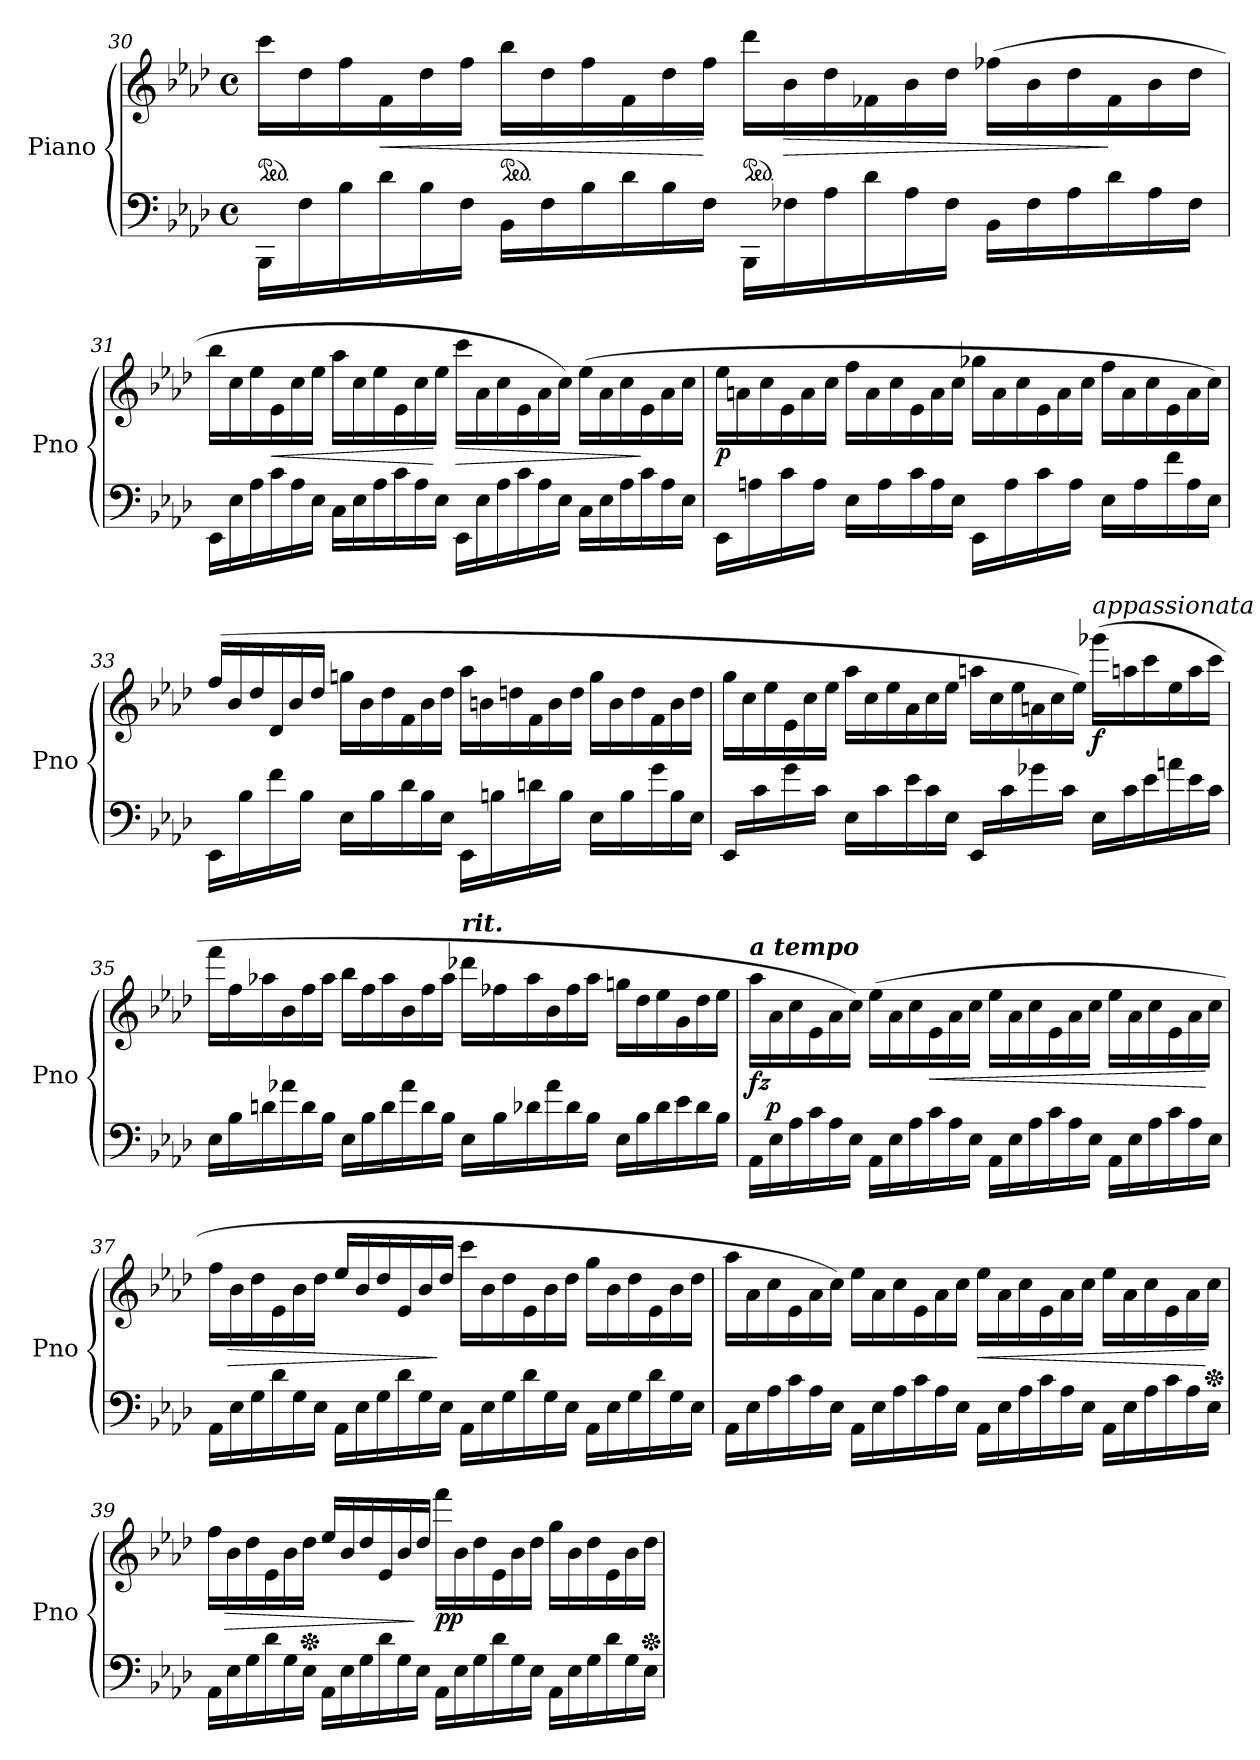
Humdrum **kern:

**kern	**kern	**dynam
*part1	*part1	*part1
*staff2	*staff1	*staff1/2
*I"Piano	*	*
*I'Pno	*	*
*clefF4	*clefG2	*
*k[b-e-a-d-]	*k[b-e-a-d-]	*
*M4/4	*M4/4	*
*met(c)	*met(c)	*
*Xtuplet	*	*
*	*ped	*
*	*Xtuplet	*
=30	=30	=30
24BBB-/LL	24ccc\LL	.
24F\	24dd-\	.
24B-\	24ff\	.
!	!	!LO:HP:b
24d-\	24f\	<
24B-\	24dd-\	.
24F\JJ	24ff\JJ	.
*	*ped	*
24BB-\LL	24bb-\LL	.
24F\	24dd-\	.
24B-\	24ff\	.
24d-\	24f\	.
24B-\	24dd-\	.
24F\JJ	24ff\JJ	[
*	*ped	*
24BBB-/LL	24ddd-\LL	.
!	!	!LO:HP:b
24F-X\	24b-\	>
24A-\	24dd-\	.
24d-\	24f-X\	.
24A-\	24b-\	.
24F-\JJ	24dd-\JJ	.
24BB-\LL	(24ff-X\LL	.
24F-\	24b-\	.
24A-\	24dd-\	.
24d-\	24f-\	]
24A-\	24b-\	.
24F-\JJ	24dd-\JJ	.
!!LO:LB:g=z
=31	=31	=31
24EE-\LL	24bb-\LL	.
24E-\	24cc\	.
24A-\	24ee-\	.
!	!	!LO:HP:b
24c\	24e-\	<
24A-\	24cc\	.
24E-\JJ	24ee-\JJ	.
24C\LL	24aa-\LL	.
24E-\	24cc\	.
24A-\	24ee-\	.
24c\	24e-\	.
24A-\	24cc\	.
24E-\JJ	24ee-\JJ	[
!	!	!LO:HP:b
24EE-\LL	24ccc\LL	>
24E-\	24a-\	.
24A-\	24cc\	.
24c\	24e-\	.
24A-\	24a-\	.
24E-\JJ	24cc\JJ)	.
24C\LL	(24ee-\LL	.
24E-\	24a-\	.
24A-\	24cc\	.
24c\	24e-\	]
24A-\	24a-\	.
24E-\JJ	24cc\JJ	.
=32	=32	=32
!	!	!LO:DY:b
16EE-\LL	24ee-\LL	p
.	24an\	.
16An\	.	.
.	24cc\	.
16c\	24e-\	.
.	24a\	.
16A\JJ	.	.
.	24cc\JJ	.
!	!	!LO:DY:b
16E-\LL	24ff\LL	other-dynamics
.	24a\	.
16A\	.	.
.	24cc\	.
24c\	24e-\	.
24A\	24a\	.
24E-\JJ	24cc\JJ	.
16EE-\LL	24gg-X\LL	.
.	24a\	.
16A\	.	.
.	24cc\	.
16c\	24e-\	.
.	24a\	.
16A\JJ	.	.
.	24cc\JJ	.
16E-\LL	24ff\LL	.
.	24a\	.
16A\	.	.
.	24cc\	.
24f\	24e-\	.
24A\	24a\	.
24E-\JJ	24cc\JJ)	.
!!LO:PB:g=z
=33	=33	=33
16EE-/LL	(24ff/LL	.
.	24b-/	.
16B-\	.	.
.	24dd-/	.
16f\	24d-/	.
.	24b-/	.
16B-\JJ	.	.
.	24dd-/JJ	.
16E-\LL	24ggn\LL	.
.	24b-\	.
16B-\	.	.
.	24dd-\	.
24d-\	24f\	.
24B-\	24b-\	.
24E-\JJ	24dd-\JJ	.
16EE-/LL	24aa-\LL	.
.	24bn\	.
16Bn\	.	.
.	24ddn\	.
16dn\	24f\	.
.	24b\	.
16B\JJ	.	.
.	24dd\JJ	.
16E-\LL	24gg\LL	.
.	24b\	.
16B\	.	.
.	24dd\	.
24g\	24f\	.
24B\	24b\	.
24E-\JJ	24dd\JJ	.
=34	=34	=34
16EE-/LL	24gg\LL	.
.	24cc\	.
16c\	.	.
.	24ee-\	.
16g\	24e-\	.
.	24cc\	.
16c\JJ	.	.
.	24ee-\JJ	.
16E-\LL	24aa-\LL	.
.	24cc\	.
16c\	.	.
.	24ee-\	.
24e-\	24a-\	.
24c\	24cc\	.
24E-\JJ	24ee-\JJ	.
16EE-/LL	24aan\LL	.
.	24cc\	.
16c\	.	.
.	24ee-\	.
16g-X\	24an\	.
.	24cc\	.
16c\JJ	.	.
.	24ee-\JJ)	.
!	!LO:TX:a:i:t=appassionata	!
!	!	!LO:DY:b
24E-\LL	(24ggg-X\LL	f
24c\	24aan\	.
24e-\	24ccc\	.
24an\	24ee-\	.
24e-\	24aa\	.
24c\JJ	24ccc\JJ	.
!!LO:LB:g=z
=35	=35	=35
24E-\LL	24fff\LL	.
24B-\	24ff\	.
24dn\	24aa-X\	.
24a-X\	24b-\	.
24d\	24ff\	.
24B-\JJ	24aa-\JJ	.
24E-\LL	24bb-\LL	.
24B-\	24ff\	.
24d\	24aa-\	.
24a-\	24b-\	.
24d\	24ff\	.
24B-\JJ	24aa-\JJ	.
!	!LO:TX:a:Bi:t=rit.	!
24E-\LL	24ddd-X\LL	.
24B-\	24ff-X\	.
24d-X\	24aa-\	.
24a-\	24b-\	.
24d-\	24ff-\	.
24B-\JJ	24aa-\JJ	.
24E-\LL	24ggn\LL	.
24B-\	24dd-\	.
24d-\	24ee-\	.
24e-\	24g\	.
24d-\	24dd-\	.
24B-\JJ	24ee-\JJ	.
=36	=36	=36
!	!LO:TX:a:Bi:t=a tempo	!
!	!	!LO:DY:b
24AA-\LL	24aa-\LL	fz
!	!	!LO:DY:b
24E-\	24a-\	p
24A-\	24cc\	.
24c\	24e-\	.
24A-\	24a-\	.
24E-\JJ	24cc\JJ)	.
24AA-\LL	(24ee-\LL	.
24E-\	24a-\	.
24A-\	24cc\	.
!	!	!LO:HP:b
24c\	24e-\	<
24A-\	24a-\	.
24E-\JJ	24cc\JJ	.
24AA-\LL	24ee-\LL	.
24E-\	24a-\	.
24A-\	24cc\	.
24c\	24e-\	.
24A-\	24a-\	.
24E-\JJ	24cc\JJ	.
24AA-\LL	24ee-\LL	.
24E-\	24a-\	.
24A-\	24cc\	.
24c\	24e-\	.
24A-\	24a-\	.
24E-\JJ	24cc\JJ	[
!!LO:LB:g=z
=37	=37	=37
24AA-\LL	24ff\LL	.
!	!	!LO:HP:b
24E-\	24b-\	>
24G\	24dd-\	.
24d-\	24e-\	.
24G\	24b-\	.
24E-\JJ	24dd-\JJ	.
24AA-\LL	24ee-/LL	.
24E-\	24b-/	.
24G\	24dd-/	.
24d-\	24e-/	.
24G\	24b-/	.
24E-\JJ	24dd-/JJ	]
24AA-\LL	24ccc\LL	.
24E-\	24b-\	.
24G\	24dd-\	.
24d-\	24e-\	.
24G\	24b-\	.
24E-\JJ	24dd-\JJ	.
24AA-\LL	24gg\LL	.
24E-\	24b-\	.
24G\	24dd-\	.
24d-\	24e-\	.
24G\	24b-\	.
24E-\JJ	24dd-\JJ	.
=38	=38	=38
24AA-\LL	24aa-\LL	.
24E-\	24a-\	.
24A-\	24cc\	.
24c\	24e-\	.
24A-\	24a-\	.
24E-\JJ	24cc\JJ)	.
24AA-\LL	24ee-\LL	.
24E-\	24a-\	.
24A-\	24cc\	.
24c\	24e-\	.
24A-\	24a-\	.
24E-\JJ	24cc\JJ	.
!	!	!LO:HP:b
24AA-\LL	24ee-\LL	<
24E-\	24a-\	.
24A-\	24cc\	.
24c\	24e-\	.
24A-\	24a-\	.
24E-\JJ	24cc\JJ	.
24AA-\LL	24ee-\LL	.
24E-\	24a-\	.
24A-\	24cc\	.
24c\	24e-\	.
24A-\	24a-\	.
*	*Xped	*
24E-\JJ	24cc\JJ	[
!!LO:LB:g=z
=39	=39	=39
24AA-\LL	24ff\LL	.
!	!	!LO:HP:b
24E-\	24b-\	>
24G\	24dd-\	.
24d-\	24e-\	.
24G\	24b-\	.
*	*Xped	*
24E-\JJ	24dd-\JJ	.
24AA-\LL	24ee-/LL	.
24E-\	24b-/	.
24G\	24dd-/	.
24d-\	24e-/	.
24G\	24b-/	.
24E-\JJ	24dd-/JJ	]
!	!	!LO:DY:b
24AA-\LL	24fff\LL	pp
24E-\	24b-\	.
24G\	24dd-\	.
24d-\	24e-\	.
24G\	24b-\	.
24E-\JJ	24dd-\JJ	.
24AA-\LL	24gg\LL	.
24E-\	24b-\	.
24G\	24dd-\	.
24d-\	24e-\	.
24G\	24b-\	.
*	*Xped	*
24E-\JJ	24dd-\JJ	.
=	=	=
*-	*-	*-
